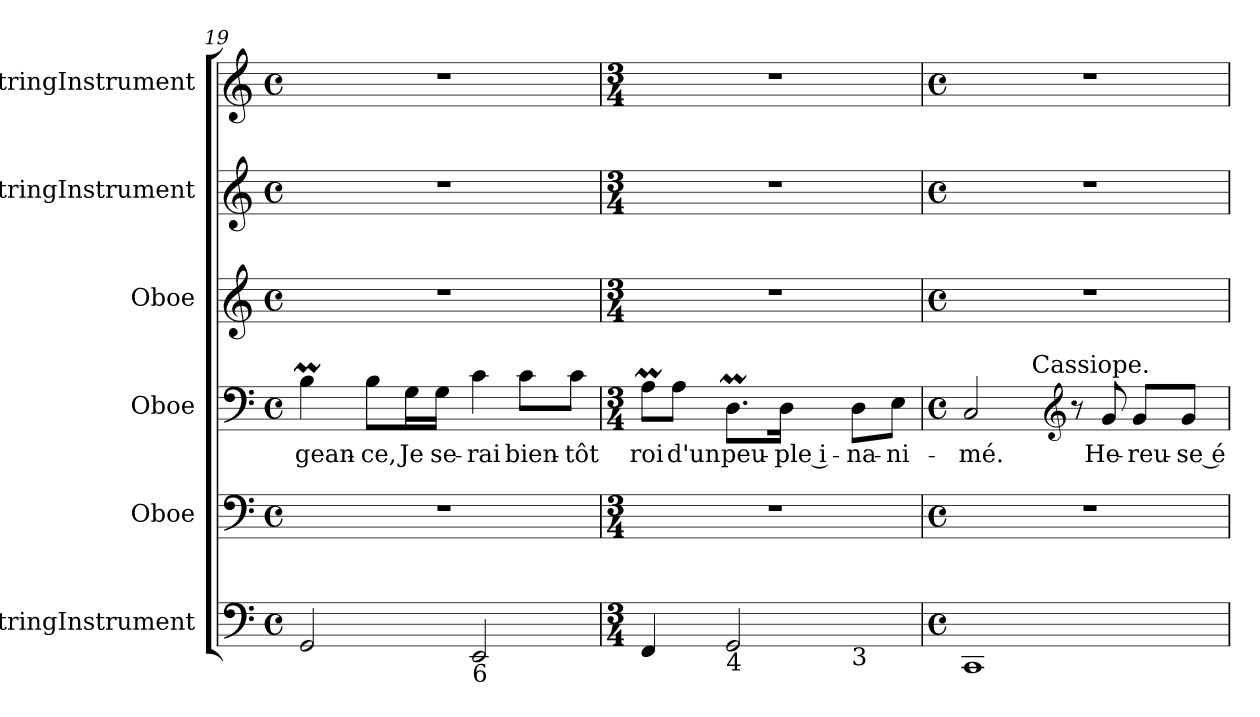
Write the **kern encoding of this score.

**kern	**kern	**kern	**text	**kern	**kern	**kern
*part6	*part5	*part4	*part4	*part3	*part2	*part1
*staff6	*staff5	*staff4	*staff4	*staff3	*staff2	*staff1
*I"StringInstrument	*I"Oboe	*I"Oboe	*	*I"Oboe	*I"StringInstrument	*I"StringInstrument
*I'Str	*I'Ob	*I'Ob	*	*I'Ob	*I'Str	*I'Str
!!LO:LB:g=z
*clefF4	*clefF4	*clefF4	*	*clefG2	*clefG2	*clefG2
*k[]	*k[]	*k[]	*	*k[]	*k[]	*k[]
*C:	*C:	*C:	*	*C:	*C:	*C:
*M4/4	*M4/4	*M4/4	*	*M4/4	*M4/4	*M4/4
*met(c)	*met(c)	*met(c)	*	*met(c)	*met(c)	*met(c)
=19	=19	=19	=19	=19	=19	=19
2GG/	1r	4Bm\	-gean-	1r	1r	1r
.	.	8B\L	-ce,	.	.	.
.	.	16G\L	Je	.	.	.
.	.	16G\JJ	se-	.	.	.
!LO:TX:b:t=6	!	!	!	!	!	!
2EE/	.	4c\	-rai	.	.	.
.	.	8c\L	bien-	.	.	.
.	.	8c\J	-tôt	.	.	.
=20	=20	=20	=20	=20	=20	=20
*M3/4	*M3/4	*M3/4	*	*M3/4	*M3/4	*M3/4
!LO:TX:b:t=6\n5	!	!	!	!	!	!
*^	*	*	*	*	*	*
4FF/	2ryy	2.r	8AM\L	roi	2.r	2.r	2.r
.	.	.	8A\J	d'un	.	.	.
!LO:TX:b:t=4	!	!	!	!	!	!	!
2GG/	.	.	8.DM\L	peu-	.	.	.
.	.	.	16D\Jk	-ple i-	.	.	.
!	!LO:TX:b:t=3	!	!	!	!	!	!
.	4ryy	.	8D\L	-na-	.	.	.
.	.	.	8E\J	-ni-	.	.	.
*v	*v	*	*	*	*	*	*
!!LO:LB:g=z
=21	=21	=21	=21	=21	=21	=21
*M4/4	*M4/4	*M4/4	*	*M4/4	*M4/4	*M4/4
*met(c)	*met(c)	*met(c)	*	*met(c)	*met(c)	*met(c)
*	*	*^	*	*	*	*
1CC	1r	2C/	4ryy	-mé.	1r	1r	1r
.	.	.	16ryy	.	.	.	.
!	!	!	!LO:TX:a:t=Cassiope.	!	!	!	!
.	.	.	2ryy	.	.	.	.
*	*	*clefG2	*	*	*	*	*
.	.	8r	.	.	.	.	.
.	.	8g/	.	He-	.	.	.
.	.	8g/L	.	-reu-	.	.	.
.	.	.	8.ryy	.	.	.	.
.	.	8g/J	.	-se é-	.	.	.
*	*	*v	*v	*	*	*	*
=	=	=	=	=	=	=
*-	*-	*-	*-	*-	*-	*-
